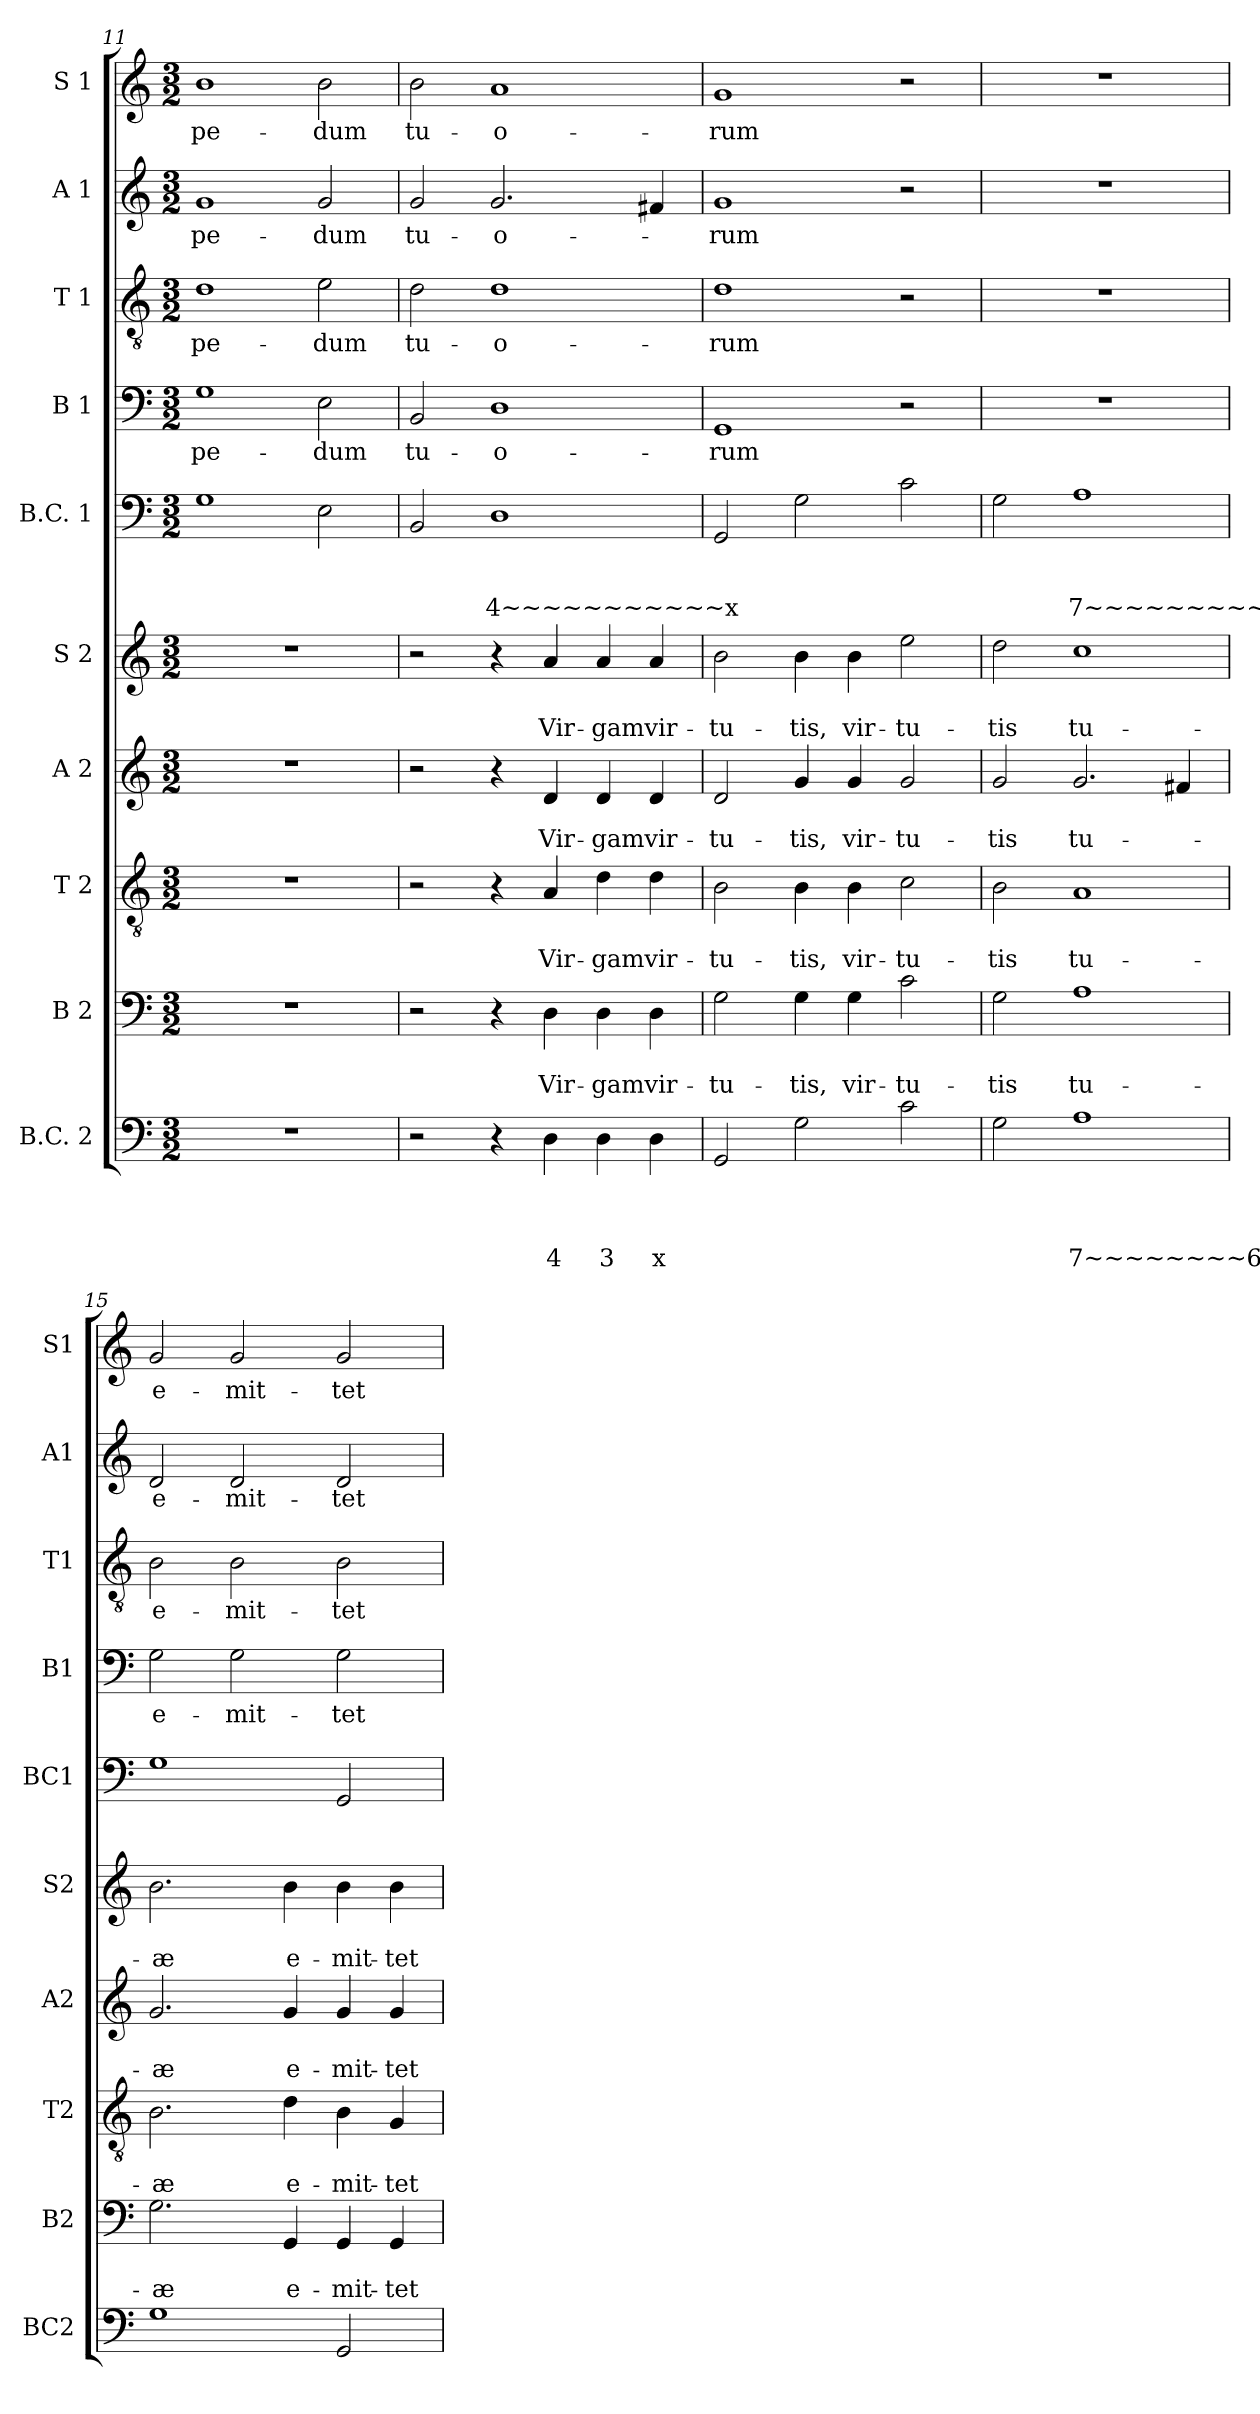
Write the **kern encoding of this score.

**kern	**text	**text	**text	**text	**kern	**text	**text	**kern	**text	**text	**kern	**text	**text	**kern	**text	**text	**kern	**text	**text	**text	**kern	**text	**kern	**text	**kern	**text	**kern	**text
*part10	*part10	*part10	*part10	*part10	*part9	*part9	*part9	*part8	*part8	*part8	*part7	*part7	*part7	*part6	*part6	*part6	*part5	*part5	*part5	*part5	*part4	*part4	*part3	*part3	*part2	*part2	*part1	*part1
*staff10	*staff10	*staff10	*staff10	*staff10	*staff9	*staff9	*staff9	*staff8	*staff8	*staff8	*staff7	*staff7	*staff7	*staff6	*staff6	*staff6	*staff5	*staff5	*staff5	*staff5	*staff4	*staff4	*staff3	*staff3	*staff2	*staff2	*staff1	*staff1
*I"B.C. 2	*	*	*	*	*I"B 2	*	*	*I"T 2	*	*	*I"A 2	*	*	*I"S 2	*	*	*I"B.C. 1	*	*	*	*I"B 1	*	*I"T 1	*	*I"A 1	*	*I"S 1	*
*I'BC2	*	*	*	*	*I'B2	*	*	*I'T2	*	*	*I'A2	*	*	*I'S2	*	*	*I'BC1	*	*	*	*I'B1	*	*I'T1	*	*I'A1	*	*I'S1	*
!!LO:PB:g=z
*clefF4	*	*	*	*	*clefF4	*	*	*clefGv2	*	*	*clefG2	*	*	*clefG2	*	*	*clefF4	*	*	*	*clefF4	*	*clefGv2	*	*clefG2	*	*clefG2	*
*k[]	*	*	*	*	*k[]	*	*	*k[]	*	*	*k[]	*	*	*k[]	*	*	*k[]	*	*	*	*k[]	*	*k[]	*	*k[]	*	*k[]	*
*C:	*	*	*	*	*C:	*	*	*C:	*	*	*C:	*	*	*C:	*	*	*C:	*	*	*	*C:	*	*C:	*	*C:	*	*C:	*
*M3/2	*	*	*	*	*M3/2	*	*	*M3/2	*	*	*M3/2	*	*	*M3/2	*	*	*M3/2	*	*	*	*M3/2	*	*M3/2	*	*M3/2	*	*M3/2	*
=11	=11	=11	=11	=11	=11	=11	=11	=11	=11	=11	=11	=11	=11	=11	=11	=11	=11	=11	=11	=11	=11	=11	=11	=11	=11	=11	=11	=11
!	!	!	!	!	!	!	!	!	!	!	!	!	!	!	!	!	!	!	!	!	!	!LO:LY:b	!	!LO:LY:b	!	!LO:LY:b	!	!LO:LY:b
1.r	.	.	.	.	1.r	.	.	1.r	.	.	1.r	.	.	1.r	.	.	1G	.	.	.	1G	pe-	1d	pe-	1g	pe-	1b	pe-
!	!	!	!	!	!	!	!	!	!	!	!	!	!	!	!	!	!	!	!	!	!	!LO:LY:b	!	!LO:LY:b	!	!LO:LY:b	!	!LO:LY:b
.	.	.	.	.	.	.	.	.	.	.	.	.	.	.	.	.	2E\	.	.	.	2E\	-dum	2e\	-dum	2g/	-dum	2b\	-dum
=12	=12	=12	=12	=12	=12	=12	=12	=12	=12	=12	=12	=12	=12	=12	=12	=12	=12	=12	=12	=12	=12	=12	=12	=12	=12	=12	=12	=12
!	!	!	!	!	!	!	!	!	!	!	!	!	!	!	!	!	!	!	!	!	!	!LO:LY:b	!	!LO:LY:b	!	!LO:LY:b	!	!LO:LY:b
2r	.	.	.	.	2r	.	.	2r	.	.	2r	.	.	2r	.	.	2BB/	.	.	.	2BB/	tu-	2d\	tu-	2g/	tu-	2b\	tu-
!	!	!	!	!	!	!	!	!	!	!	!	!	!	!	!	!	!	!	!	!LO:LY:b	!	!LO:LY:b	!	!LO:LY:b	!	!LO:LY:b	!	!LO:LY:b
4r	.	.	.	.	4r	.	.	4r	.	.	4r	.	.	4r	.	.	1D	.	.	4~~~~~~~~~~~x	1D	-o-	1d	-o-	2.g/	-o-	1a	-o-
!	!	!	!	!LO:LY:b	!	!	!LO:LY:b	!	!	!LO:LY:b	!	!	!LO:LY:b	!	!	!LO:LY:b	!	!	!	!	!	!	!	!	!	!	!	!
4D\	.	.	.	4	4D\	.	Vir-	4A/	.	Vir-	4d/	.	Vir-	4a/	.	Vir-	.	.	.	.	.	.	.	.	.	.	.	.
!	!	!	!	!LO:LY:b	!	!	!LO:LY:b	!	!	!LO:LY:b	!	!	!LO:LY:b	!	!	!LO:LY:b	!	!	!	!	!	!	!	!	!	!	!	!
4D\	.	.	.	3	4D\	.	-gam	4d\	.	-gam	4d/	.	-gam	4a/	.	-gam	.	.	.	.	.	.	.	.	.	.	.	.
!	!	!	!	!LO:LY:b	!	!	!LO:LY:b	!	!	!LO:LY:b	!	!	!LO:LY:b	!	!	!LO:LY:b	!	!	!	!	!	!	!	!	!	!	!	!
4D\	.	.	.	x	4D\	.	vir-	4d\	.	vir-	4d/	.	vir-	4a/	.	vir-	.	.	.	.	.	.	.	.	4f#X/	.	.	.
=13	=13	=13	=13	=13	=13	=13	=13	=13	=13	=13	=13	=13	=13	=13	=13	=13	=13	=13	=13	=13	=13	=13	=13	=13	=13	=13	=13	=13
!	!	!	!	!	!	!	!LO:LY:b	!	!	!LO:LY:b	!	!	!LO:LY:b	!	!	!LO:LY:b	!	!	!	!	!	!LO:LY:b	!	!LO:LY:b	!	!LO:LY:b	!	!LO:LY:b
2GG/	.	.	.	.	2G\	.	-tu-	2B\	.	-tu-	2d/	.	-tu-	2b\	.	-tu-	2GG/	.	.	.	1GG	-rum	1d	-rum	1g	-rum	1g	-rum
!	!	!	!	!	!	!	!LO:LY:b	!	!	!LO:LY:b	!	!	!LO:LY:b	!	!	!LO:LY:b	!	!	!	!	!	!	!	!	!	!	!	!
2G\	.	.	.	.	4G\	.	-tis,	4B\	.	-tis,	4g/	.	-tis,	4b\	.	-tis,	2G\	.	.	.	.	.	.	.	.	.	.	.
!	!	!	!	!	!	!	!LO:LY:b	!	!	!LO:LY:b	!	!	!LO:LY:b	!	!	!LO:LY:b	!	!	!	!	!	!	!	!	!	!	!	!
.	.	.	.	.	4G\	.	vir-	4B\	.	vir-	4g/	.	vir-	4b\	.	vir-	.	.	.	.	.	.	.	.	.	.	.	.
!	!	!	!	!	!	!	!LO:LY:b	!	!	!LO:LY:b	!	!	!LO:LY:b	!	!	!LO:LY:b	!	!	!	!	!	!	!	!	!	!	!	!
2c\	.	.	.	.	2c\	.	-tu-	2c\	.	-tu-	2g/	.	-tu-	2ee\	.	-tu-	2c\	.	.	.	2r	.	2r	.	2r	.	2r	.
=14	=14	=14	=14	=14	=14	=14	=14	=14	=14	=14	=14	=14	=14	=14	=14	=14	=14	=14	=14	=14	=14	=14	=14	=14	=14	=14	=14	=14
!	!	!	!	!	!	!	!LO:LY:b	!	!	!LO:LY:b	!	!	!LO:LY:b	!	!	!LO:LY:b	!	!	!	!	!	!	!	!	!	!	!	!
2G\	.	.	.	.	2G\	.	-tis	2B\	.	-tis	2g/	.	-tis	2dd\	.	-tis	2G\	.	.	.	1.r	.	1.r	.	1.r	.	1.r	.
!	!	!	!	!LO:LY:b	!	!	!LO:LY:b	!	!	!LO:LY:b	!	!	!LO:LY:b	!	!	!LO:LY:b	!	!	!	!LO:LY:b	!	!	!	!	!	!	!	!
1A	.	.	.	7~~~~~~~~6~x	1A	.	tu-	1A	.	tu-	2.g/	.	tu-	1cc	.	tu-	1A	.	.	7~~~~~~~~~6~x	.	.	.	.	.	.	.	.
.	.	.	.	.	.	.	.	.	.	.	4f#X/	.	.	.	.	.	.	.	.	.	.	.	.	.	.	.	.	.
=15	=15	=15	=15	=15	=15	=15	=15	=15	=15	=15	=15	=15	=15	=15	=15	=15	=15	=15	=15	=15	=15	=15	=15	=15	=15	=15	=15	=15
!	!	!	!	!	!	!	!LO:LY:b	!	!	!LO:LY:b	!	!	!LO:LY:b	!	!	!LO:LY:b	!	!	!	!	!	!LO:LY:b	!	!LO:LY:b	!	!LO:LY:b	!	!LO:LY:b
1G	.	.	.	.	2.G\	.	-æ	2.B\	.	-æ	2.g/	.	-æ	2.b\	.	-æ	1G	.	.	.	2G\	e-	2B\	e-	2d/	e-	2g/	e-
!	!	!	!	!	!	!	!	!	!	!	!	!	!	!	!	!	!	!	!	!	!	!LO:LY:b	!	!LO:LY:b	!	!LO:LY:b	!	!LO:LY:b
.	.	.	.	.	.	.	.	.	.	.	.	.	.	.	.	.	.	.	.	.	2G\	-mit-	2B\	-mit-	2d/	-mit-	2g/	-mit-
!	!	!	!	!	!	!	!LO:LY:b	!	!	!LO:LY:b	!	!	!LO:LY:b	!	!	!LO:LY:b	!	!	!	!	!	!	!	!	!	!	!	!
.	.	.	.	.	4GG/	.	e-	4d\	.	e-	4g/	.	e-	4b\	.	e-	.	.	.	.	.	.	.	.	.	.	.	.
!	!	!	!	!	!	!	!LO:LY:b	!	!	!LO:LY:b	!	!	!LO:LY:b	!	!	!LO:LY:b	!	!	!	!	!	!LO:LY:b	!	!LO:LY:b	!	!LO:LY:b	!	!LO:LY:b
2GG/	.	.	.	.	4GG/	.	-mit-	4B\	.	-mit-	4g/	.	-mit-	4b\	.	-mit-	2GG/	.	.	.	2G\	-tet	2B\	-tet	2d/	-tet	2g/	-tet
!	!	!	!	!	!	!	!LO:LY:b	!	!	!LO:LY:b	!	!	!LO:LY:b	!	!	!LO:LY:b	!	!	!	!	!	!	!	!	!	!	!	!
.	.	.	.	.	4GG/	.	-tet	4G/	.	-tet	4g/	.	-tet	4b\	.	-tet	.	.	.	.	.	.	.	.	.	.	.	.
=	=	=	=	=	=	=	=	=	=	=	=	=	=	=	=	=	=	=	=	=	=	=	=	=	=	=	=	=
*-	*-	*-	*-	*-	*-	*-	*-	*-	*-	*-	*-	*-	*-	*-	*-	*-	*-	*-	*-	*-	*-	*-	*-	*-	*-	*-	*-	*-
